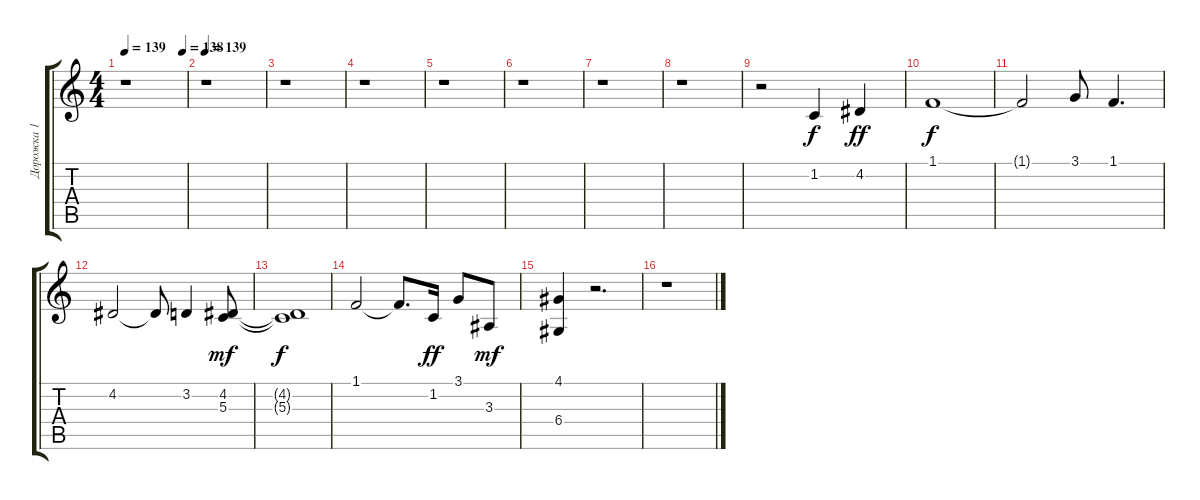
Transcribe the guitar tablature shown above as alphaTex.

\track ("Дорожка 1" "Дорожка 1") {instrument stringensemble1}
\staff {score tabs}
\tuning (E4 B3 G3 D3 A2 E2) {hide}
\ts (4 4)
\tempo 139
\tempo (138 0.9375)
\clef g2
\ks c
r.1{dy f} |
\tempo 139
r.1 |
r.1 |
r.1 |
r.1 |
r.1 |
r.1 |
r.1 |
r.2 1.2.4 4.2.4{dy ff} |
1.1.1{dy f} |
1.1{t}.2 3.1.8 1.1.4{d} |
4.2.2 4.2{t}.8 3.2.4 (4.2 5.3).8{dy mf} |
(4.2{t} 5.3{t}).1{dy f} |
1.1.2 1.1{t}.8{d} 1.2.16{dy ff} 3.1.8 3.3.8{dy mf} |
(4.1 6.4).4 r.2{d} |
r.1
